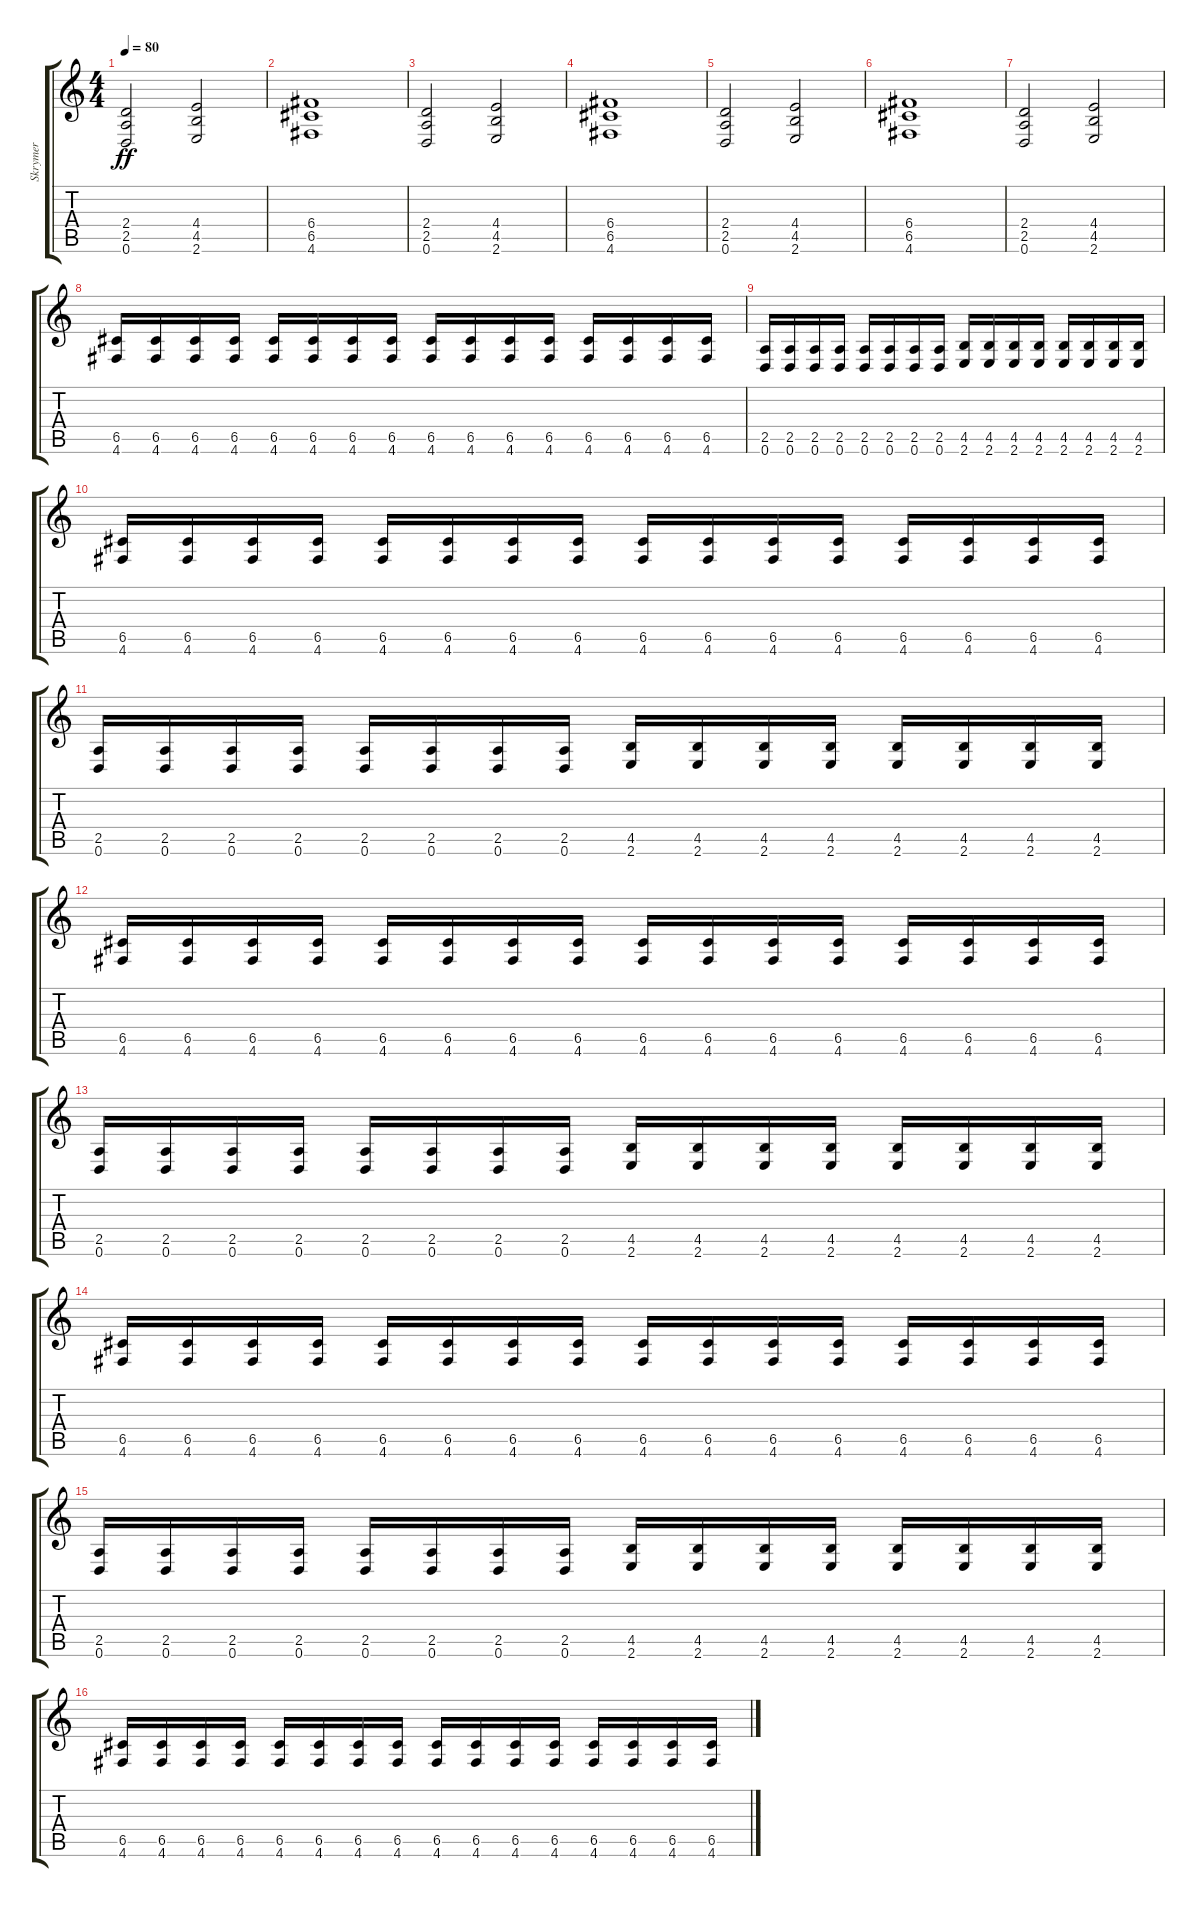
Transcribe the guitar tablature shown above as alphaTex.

\track ("Skrymer" "Skrymer") {instrument distortionguitar}
\staff {score tabs}
\tuning (D4 A3 F3 C3 G2 D2) {hide}
\ts (4 4)
\tempo 80
\clef g2
\ks c
(2.4 2.5 0.6).2{dy ff} (4.4 4.5 2.6).2 |
(6.4 6.5 4.6).1 |
(2.4 2.5 0.6).2 (4.4 4.5 2.6).2 |
(6.4 6.5 4.6).1 |
(2.4 2.5 0.6).2 (4.4 4.5 2.6).2 |
(6.4 6.5 4.6).1 |
(2.4 2.5 0.6).2 (4.4 4.5 2.6).2 |
(6.5 4.6).16 (6.5 4.6).16 (6.5 4.6).16 (6.5 4.6).16 (6.5 4.6).16 (6.5 4.6).16 (6.5 4.6).16 (6.5 4.6).16 (6.5 4.6).16 (6.5 4.6).16 (6.5 4.6).16 (6.5 4.6).16 (6.5 4.6).16 (6.5 4.6).16 (6.5 4.6).16 (6.5 4.6).16 |
(2.5 0.6).16 (2.5 0.6).16 (2.5 0.6).16 (2.5 0.6).16 (2.5 0.6).16 (2.5 0.6).16 (2.5 0.6).16 (2.5 0.6).16 (4.5 2.6).16 (4.5 2.6).16 (4.5 2.6).16 (4.5 2.6).16 (4.5 2.6).16 (4.5 2.6).16 (4.5 2.6).16 (4.5 2.6).16 |
(6.5 4.6).16 (6.5 4.6).16 (6.5 4.6).16 (6.5 4.6).16 (6.5 4.6).16 (6.5 4.6).16 (6.5 4.6).16 (6.5 4.6).16 (6.5 4.6).16 (6.5 4.6).16 (6.5 4.6).16 (6.5 4.6).16 (6.5 4.6).16 (6.5 4.6).16 (6.5 4.6).16 (6.5 4.6).16 |
(2.5 0.6).16 (2.5 0.6).16 (2.5 0.6).16 (2.5 0.6).16 (2.5 0.6).16 (2.5 0.6).16 (2.5 0.6).16 (2.5 0.6).16 (4.5 2.6).16 (4.5 2.6).16 (4.5 2.6).16 (4.5 2.6).16 (4.5 2.6).16 (4.5 2.6).16 (4.5 2.6).16 (4.5 2.6).16 |
(6.5 4.6).16 (6.5 4.6).16 (6.5 4.6).16 (6.5 4.6).16 (6.5 4.6).16 (6.5 4.6).16 (6.5 4.6).16 (6.5 4.6).16 (6.5 4.6).16 (6.5 4.6).16 (6.5 4.6).16 (6.5 4.6).16 (6.5 4.6).16 (6.5 4.6).16 (6.5 4.6).16 (6.5 4.6).16 |
(2.5 0.6).16 (2.5 0.6).16 (2.5 0.6).16 (2.5 0.6).16 (2.5 0.6).16 (2.5 0.6).16 (2.5 0.6).16 (2.5 0.6).16 (4.5 2.6).16 (4.5 2.6).16 (4.5 2.6).16 (4.5 2.6).16 (4.5 2.6).16 (4.5 2.6).16 (4.5 2.6).16 (4.5 2.6).16 |
(6.5 4.6).16 (6.5 4.6).16 (6.5 4.6).16 (6.5 4.6).16 (6.5 4.6).16 (6.5 4.6).16 (6.5 4.6).16 (6.5 4.6).16 (6.5 4.6).16 (6.5 4.6).16 (6.5 4.6).16 (6.5 4.6).16 (6.5 4.6).16 (6.5 4.6).16 (6.5 4.6).16 (6.5 4.6).16 |
(2.5 0.6).16 (2.5 0.6).16 (2.5 0.6).16 (2.5 0.6).16 (2.5 0.6).16 (2.5 0.6).16 (2.5 0.6).16 (2.5 0.6).16 (4.5 2.6).16 (4.5 2.6).16 (4.5 2.6).16 (4.5 2.6).16 (4.5 2.6).16 (4.5 2.6).16 (4.5 2.6).16 (4.5 2.6).16 |
(6.5 4.6).16 (6.5 4.6).16 (6.5 4.6).16 (6.5 4.6).16 (6.5 4.6).16 (6.5 4.6).16 (6.5 4.6).16 (6.5 4.6).16 (6.5 4.6).16 (6.5 4.6).16 (6.5 4.6).16 (6.5 4.6).16 (6.5 4.6).16 (6.5 4.6).16 (6.5 4.6).16 (6.5 4.6).16
